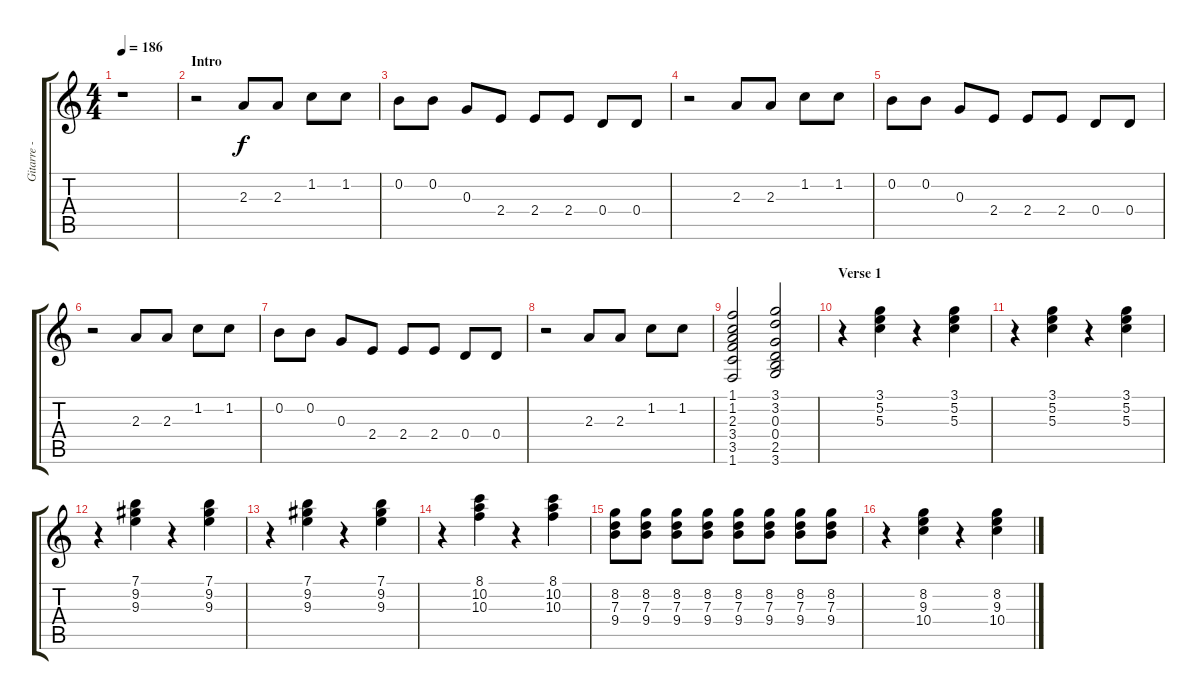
\track ("Gitarre - Farin Urlaub" "Gitarre - ") {instrument electricguitarclean}
\staff {score tabs}
\tuning (E4 B3 G3 D3 A2 E2) {hide}
\ts (4 4)
\tempo 186
\clef g2
\ks c
r.1{dy f instrument electricguitarclean} |
\section ("" "Intro")
r.2 2.3.8 2.3.8 1.2.8 1.2.8 |
0.2.8 0.2.8 0.3.8 2.4.8 2.4.8 2.4.8 0.4.8 0.4.8 |
r.2 2.3.8 2.3.8 1.2.8 1.2.8 |
0.2.8 0.2.8 0.3.8 2.4.8 2.4.8 2.4.8 0.4.8 0.4.8 |
r.2 2.3.8 2.3.8 1.2.8 1.2.8 |
0.2.8 0.2.8 0.3.8 2.4.8 2.4.8 2.4.8 0.4.8 0.4.8 |
r.2 2.3.8 2.3.8 1.2.8 1.2.8 |
(1.1 1.2 2.3 3.4 3.5 1.6).2 (3.1 3.2 0.3 0.4 2.5 3.6).2 |
\section ("" "Verse 1")
r.4 (3.1 5.2 5.3).4 r.4 (3.1 5.2 5.3).4 |
r.4 (3.1 5.2 5.3).4 r.4 (3.1 5.2 5.3).4 |
r.4 (7.1 9.2 9.3).4 r.4 (7.1 9.2 9.3).4 |
r.4 (7.1 9.2 9.3).4 r.4 (7.1 9.2 9.3).4 |
r.4 (8.1 10.2 10.3).4 r.4 (8.1 10.2 10.3).4 |
(8.2 7.3 9.4).8 (8.2 7.3 9.4).8 (8.2 7.3 9.4).8 (8.2 7.3 9.4).8 (8.2 7.3 9.4).8 (8.2 7.3 9.4).8 (8.2 7.3 9.4).8 (8.2 7.3 9.4).8 |
r.4 (8.2 9.3 10.4).4 r.4 (8.2 9.3 10.4).4
